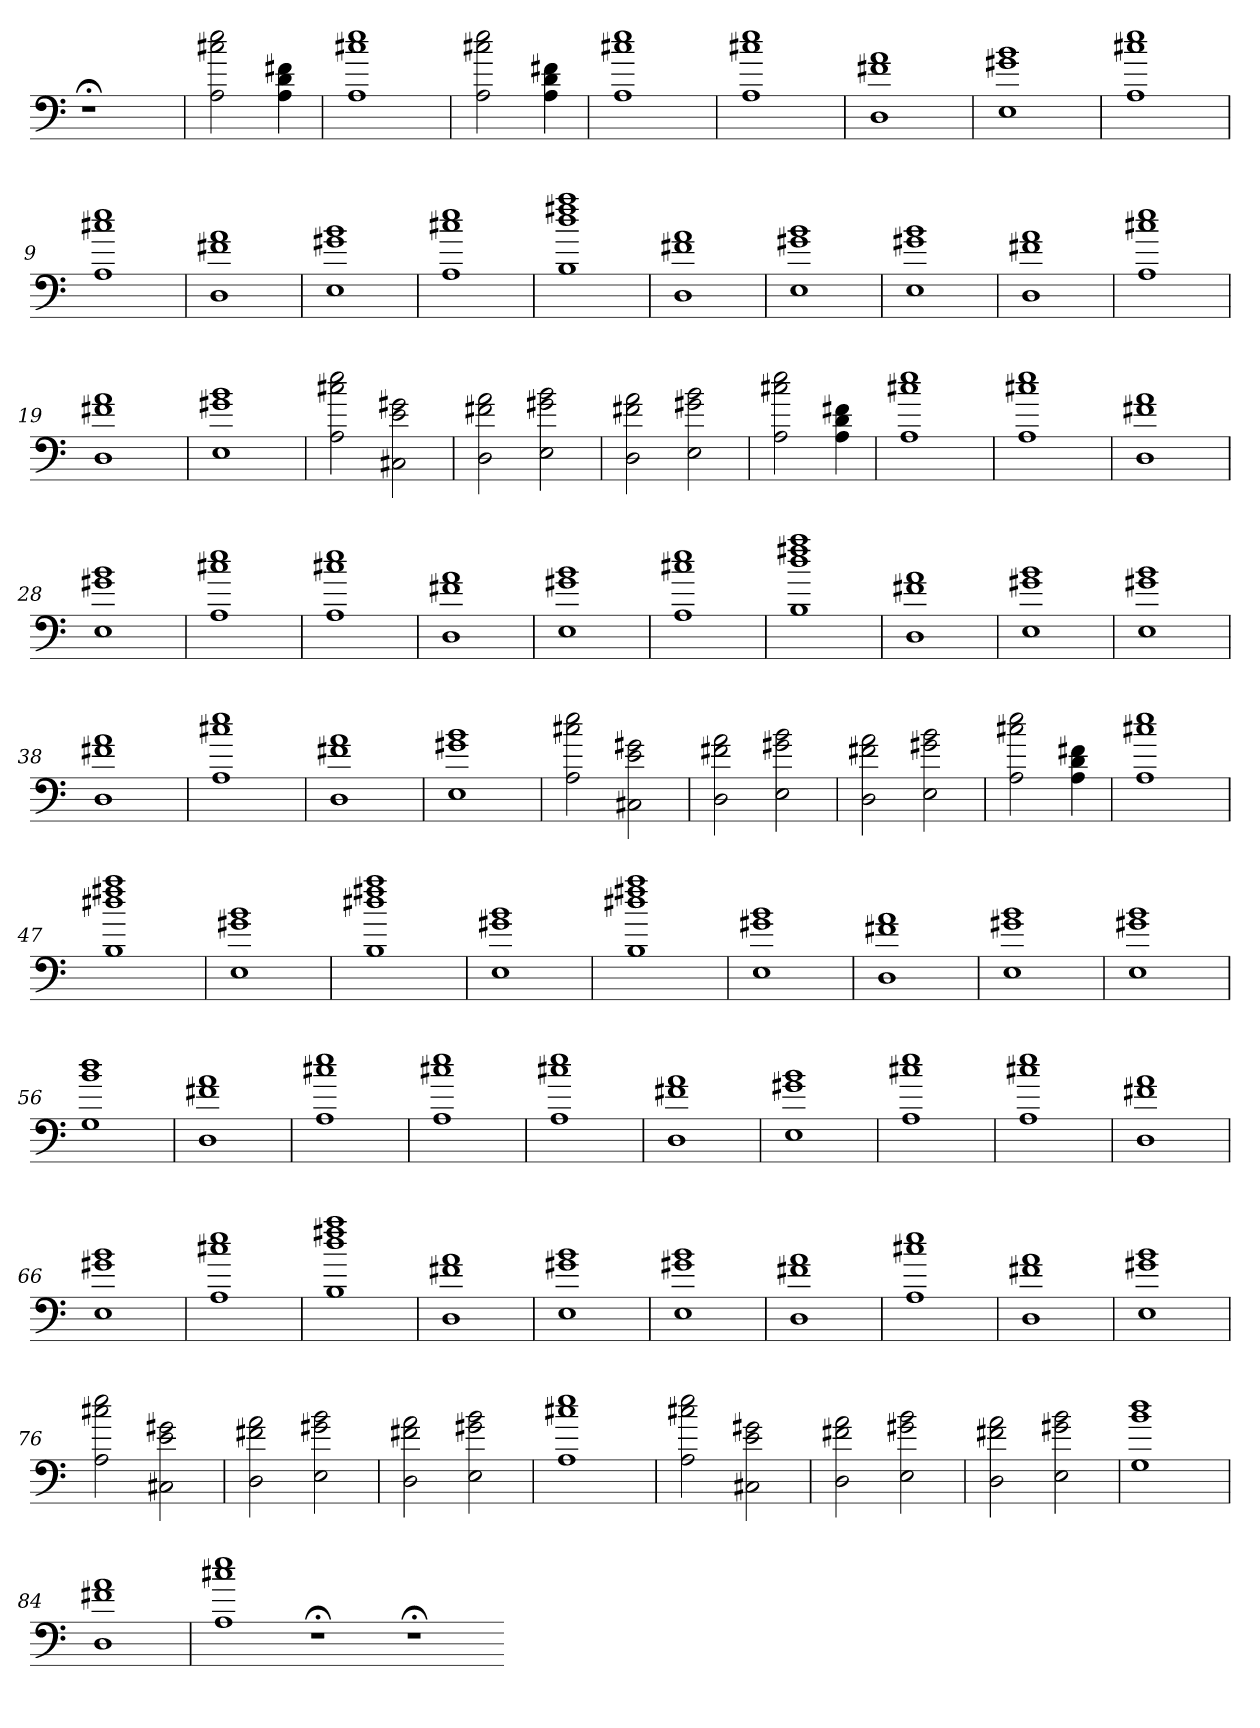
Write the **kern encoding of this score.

**kern
*part1
*staff1
=
1r;<
=1
2A 2cc#X 2ee
4A 4d 4f#X
=2
1A 1cc#X 1ee
=3
2A 2cc#X 2ee
4A 4d 4f#X
=4
1A 1cc#X 1ee
=5
1A 1cc#X 1ee
=6
1D 1f#X 1a
=7
1E 1g#X 1b
=8
1A 1cc#X 1ee
=9
1A 1cc#X 1ee
=10
1D 1f#X 1a
=11
1E 1g#X 1b
=12
1A 1cc#X 1ee
=13
1B 1dd 1ff#X 1aa
=14
1D 1f#X 1a
=15
1E 1g#X 1b
=16
1E 1g#X 1b
=17
1D 1f#X 1a
=18
1A 1cc#X 1ee
=19
1D 1f#X 1a
=20
1E 1g#X 1b
=21
2A 2cc#X 2ee
2C#X 2e 2g#X
=22
2D 2f#X 2a
2E 2g#X 2b
=23
2D 2f#X 2a
2E 2g#X 2b
=24
2A 2cc#X 2ee
4A 4d 4f#X
=25
1A 1cc#X 1ee
=26
1A 1cc#X 1ee
=27
1D 1f#X 1a
=28
1E 1g#X 1b
=29
1A 1cc#X 1ee
=30
1A 1cc#X 1ee
=31
1D 1f#X 1a
=32
1E 1g#X 1b
=33
1A 1cc#X 1ee
=34
1B 1dd 1ff#X 1aa
=35
1D 1f#X 1a
=36
1E 1g#X 1b
=37
1E 1g#X 1b
=38
1D 1f#X 1a
=39
1A 1cc#X 1ee
=40
1D 1f#X 1a
=41
1E 1g#X 1b
=42
2A 2cc#X 2ee
2C#X 2e 2g#X
=43
2D 2f#X 2a
2E 2g#X 2b
=44
2D 2f#X 2a
2E 2g#X 2b
=45
2A 2cc#X 2ee
4A 4d 4f#X
=46
1A 1cc#X 1ee
=47
1B 1dd#X 1ff#X 1aa
=48
1E 1g#X 1b
=49
1B 1dd#X 1ff#X 1aa
=50
1E 1g#X 1b
=51
1B 1dd#X 1ff#X 1aa
=52
1E 1g#X 1b
=53
1D 1f#X 1a
=54
1E 1g#X 1b
=55
1E 1g#X 1b
=56
1G 1b 1dd
=57
1D 1f#X 1a
=58
1A 1cc#X 1ee
=59
1A 1cc#X 1ee
=60
1A 1cc#X 1ee
=61
1D 1f#X 1a
=62
1E 1g#X 1b
=63
1A 1cc#X 1ee
=64
1A 1cc#X 1ee
=65
1D 1f#X 1a
=66
1E 1g#X 1b
=67
1A 1cc#X 1ee
=68
1B 1dd 1ff#X 1aa
=69
1D 1f#X 1a
=70
1E 1g#X 1b
=71
1E 1g#X 1b
=72
1D 1f#X 1a
=73
1A 1cc#X 1ee
=74
1D 1f#X 1a
=75
1E 1g#X 1b
=76
2A 2cc#X 2ee
2C#X 2e 2g#X
=77
2D 2f#X 2a
2E 2g#X 2b
=78
2D 2f#X 2a
2E 2g#X 2b
=79
1A 1cc#X 1ee
=80
2A 2cc#X 2ee
2C#X 2e 2g#X
=81
2D 2f#X 2a
2E 2g#X 2b
=82
2D 2f#X 2a
2E 2g#X 2b
=83
1G 1b 1dd
=84
1D 1f#X 1a
=85
1A 1cc#X 1ee
1r;<
1r;<
=-
*-
